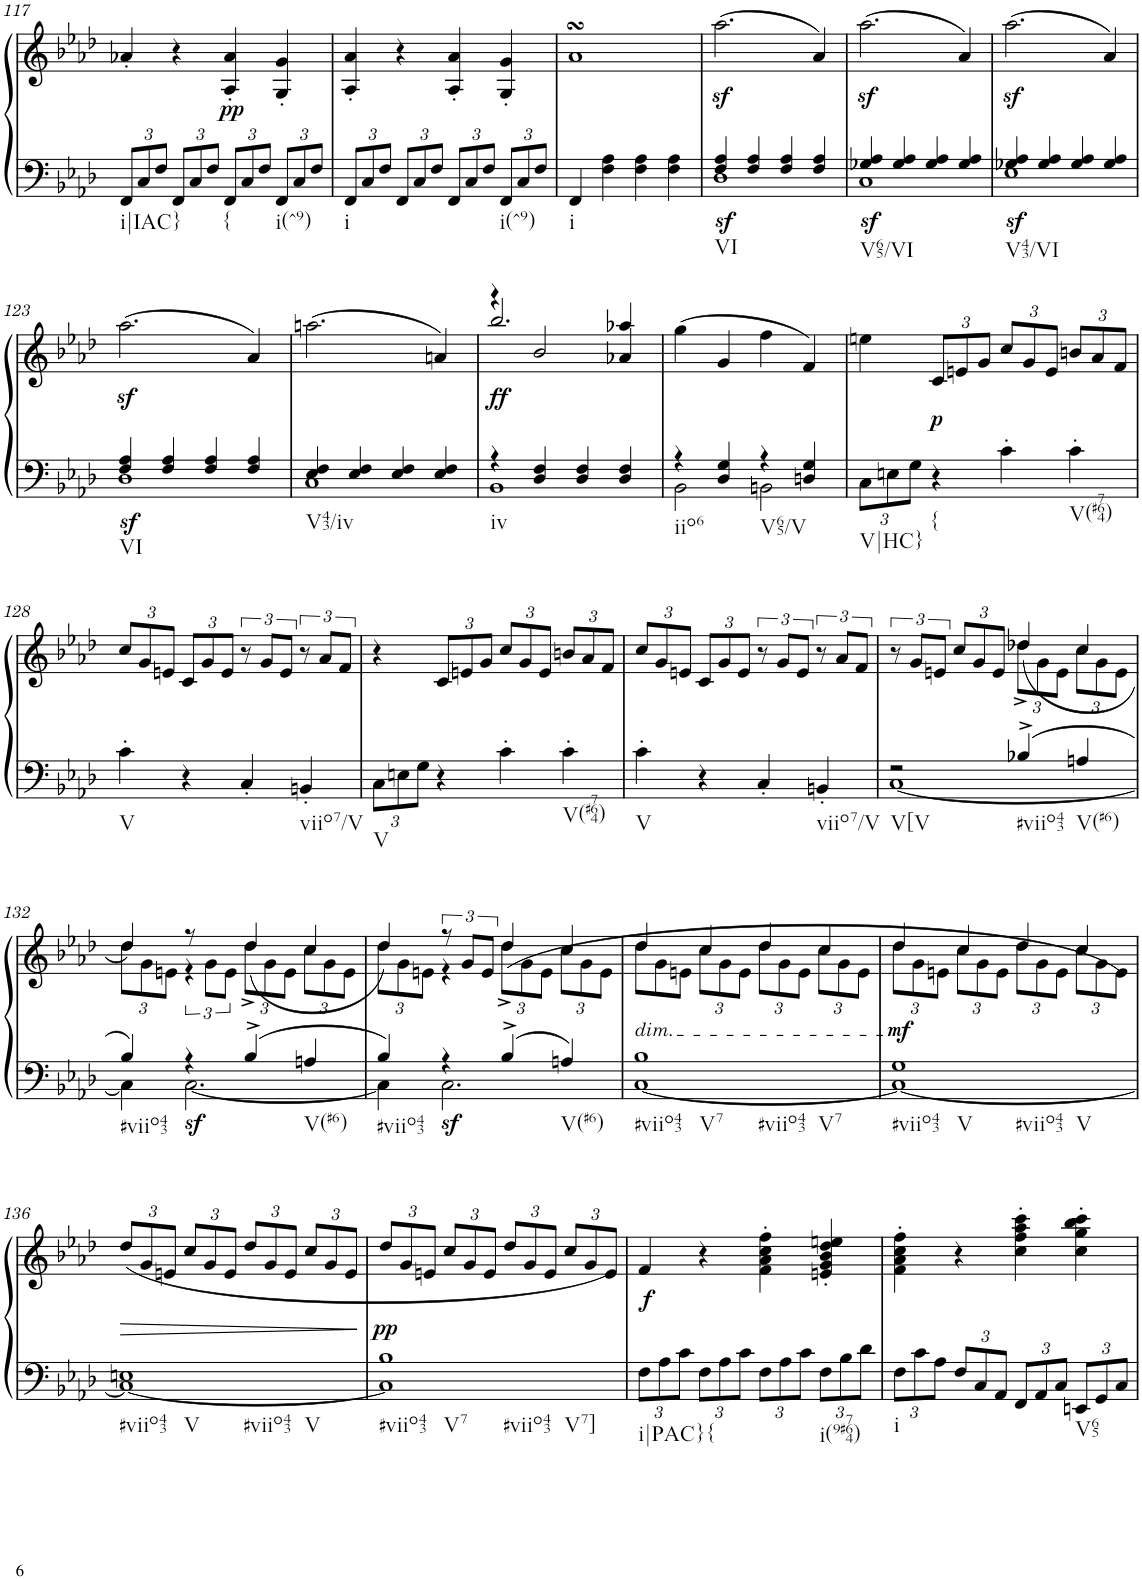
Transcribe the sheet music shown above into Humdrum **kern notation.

**kern	**kern	**dynam
*part1	*part1	*part1
*staff2	*staff1	*staff1/2
*I"Piano	*	*
*I'Pno.	*	*
!!LO:PB:g=z
*clefF4	*clefG2	*
*k[b-e-a-d-]	*k[b-e-a-d-]	*
*A-:	*A-:	*
*M2/2	*M2/2	*
*met(c|)	*met(c|)	*
*Xbrackettup	*	*
=117	=117	=117
*	*^	*
!LO:TX:b:t=i|IAC}	!	!	!
12FF/L	4a-X'/	3..ryy	.
12C/	.	.	.
12F/J	.	.	.
12FF/L	4r	.	.
12C/	.	.	.
12F/J	.	.	.
!LO:TX:b:t={	!	!	!
12FF/L	4A-/' 4a-/'	.	.
!	!	!	!LO:DY:b
12C/	.	3ryy	pp
12F/J	.	.	.
!LO:TX:b:t=i(^9)	!	!	!
12FF/L	4G/' 4g/'	.	.
12C/	.	.	.
12F/J	.	12ryy	.
=118	=118	=118	=118
!LO:TX:b:t=i	!	!	!
*	*v	*v	*
12FF/L	4A-/' 4a-/'	.
12C/	.	.
12F/J	.	.
12FF/L	4r	.
12C/	.	.
12F/J	.	.
12FF/L	4A-/' 4a-/'	.
12C/	.	.
12F/J	.	.
!LO:TX:b:t=i(^9)	!	!
12FF/L	4G/' 4g/'	.
12C/	.	.
12F/J	.	.
=119	=119	=119
!LO:TX:b:t=i	!	!
4FF/	1a-sSSs	.
4F\ 4A-\	.	.
4F\ 4A-\	.	.
4F\ 4A-\	.	.
=120	=120	=120
*^	*	*
!LO:TX:b:t=VI	!	!	!
!	!	!	!LO:DY:b=2
4F/ 4A-/	1D-	(2.aa-z<\	sf
4F/ 4A-/	.	.	.
4F/ 4A-/	.	.	.
4F/ 4A-/	.	4a-/)	.
=121	=121	=121	=121
!LO:TX:b:t=V65/VI	!	!	!
!	!	!	!LO:DY:b=2
4G-X/ 4A-/	1C	(2.aa-z<\	sf
4G-/ 4A-/	.	.	.
4G-/ 4A-/	.	.	.
4G-/ 4A-/	.	4a-/)	.
=122	=122	=122	=122
!LO:TX:b:t=V43/VI	!	!	!
!	!	!	!LO:DY:b=2
4G-X/ 4A-/	1E-	(2.aa-z<\	sf
4G-/ 4A-/	.	.	.
4G-/ 4A-/	.	.	.
4G-/ 4A-/	.	4a-/)	.
!!LO:LB:g=z
=123	=123	=123	=123
!LO:TX:b:t=VI	!	!	!
!	!	!	!LO:DY:b=2
4F/ 4A-/	1D-	(2.aa-z<\	sf
4F/ 4A-/	.	.	.
4F/ 4A-/	.	.	.
4F/ 4A-/	.	4a-/)	.
=124	=124	=124	=124
!LO:TX:b:t=V43/iv	!	!	!
4E-/ 4F/	1C	(2.aan\	.
4E-/ 4F/	.	.	.
4E-/ 4F/	.	.	.
4E-/ 4F/	.	4an/)	.
=125	=125	=125	=125
*	*	*^	*
!LO:TX:b:t=iv	!	!	!	!
!	!	!	!	!LO:DY:b
4r	1BB-	4r	2.bb-/	ff
4D-/ 4F/	.	2b-/	.	.
4D-/ 4F/	.	.	.	.
4D-/ 4F/	.	4a-X/	4aa-X/	.
=126	=126	=126	=126	=126
!LO:TX:b:t=iio6	!	!	!	!
*	*	*v	*v	*
4r	2BB-\	(4gg\	.
4D-/ 4G/	.	4g/	.
!LO:TX:b:t=V65/V	!	!	!
4r	2BBn\	4ff\	.
4Dn/ 4G/	.	4f/)	.
*v	*v	*	*
=127	=127	=127
!LO:TX:b:t=V|HC}	!	!
12C\L	4een\	.
12En\	.	.
12G\J	.	.
*	*Xbrackettup	*
!LO:TX:b:t={	!	!
!	!	!LO:DY:b
4r	12c/L	p
.	12en/	.
.	12g/J	.
4c'\	12cc/L	.
.	12g/	.
.	12e/J	.
!LO:TX:b:t=V(#764)	!	!
4c'\	12bn/L	.
.	12a-/	.
.	12f/J	.
!!LO:LB:g=z
=128	=128	=128
!LO:TX:b:t=V	!	!
4c'\	12cc/L	.
.	12g/	.
.	12en/J	.
4r	12c/L	.
.	12g/	.
.	12e/J	.
*	*brackettup	*
4C'/	12r	.
.	12g/L	.
.	12e/J	.
!LO:TX:b:t=viio7/V	!	!
4BBn'/	12r	.
.	12a-/L	.
.	12f/J	.
=129	=129	=129
!LO:TX:b:t=V	!	!
12C\L	4r	.
12En\	.	.
12G\J	.	.
*	*Xbrackettup	*
4r	12c/L	.
.	12en/	.
.	12g/J	.
4c'\	12cc/L	.
.	12g/	.
.	12e/J	.
!LO:TX:b:t=V(#764)	!	!
4c'\	12bn/L	.
.	12a-/	.
.	12f/J	.
=130	=130	=130
!LO:TX:b:t=V	!	!
4c'\	12cc/L	.
.	12g/	.
.	12en/J	.
4r	12c/L	.
.	12g/	.
.	12e/J	.
*	*brackettup	*
4C'/	12r	.
.	12g/L	.
.	12e/J	.
!LO:TX:b:t=viio7/V	!	!
4BBn'/	12r	.
.	12a-/L	.
.	12f/J	.
=131	=131	=131
*^	*^	*
!LO:TX:b:t=V[V	!	!	!	!
2r	[1C	12r	2ryy	.
.	.	12g/L	.	.
.	.	12en/J	.	.
*	*	*Xbrackettup	*	*
.	.	12cc/L	.	.
.	.	12g/	.	.
.	.	12e/J	.	.
!LO:TX:b:t=#viio43	!	!	!	!
4B-X^/	.	12dd-^\L	(4dd-X/	.
.	.	12g\	.	.
.	.	12e\J	.	.
!LO:TX:b:t=V(#6)	!	!	!	!
4An/	.	12cc\L	4cc/	.
.	.	12g\	.	.
.	.	12e\J	.	.
!!LO:LB:g=z	!!
=132	=132	=132	=132	=132
!LO:TX:b:t=#viio43	!	!	!	!
4B-/	4C\]	12dd-\L	4dd-/)	.
.	.	12g\	.	.
.	.	12en\J	.	.
*	*	*brackettup	*	*
!	!	!	!	!LO:DY:b=2
4r	[2.C\	12r	4r	sf
.	.	12g\L	.	.
.	.	12e\J	.	.
*	*	*Xbrackettup	*	*
4B-^/	.	12dd-^\L	(4dd-/	.
.	.	12g\	.	.
.	.	12e\J	.	.
!LO:TX:b:t=V(#6)	!	!	!	!
4An/	.	12cc\L	4cc/	.
.	.	12g\	.	.
.	.	12e\J	.	.
=133	=133	=133	=133	=133
!LO:TX:b:t=#viio43	!	!	!	!
4B-/	4C\]	12dd-\L	4dd-/)	.
.	.	12g\	.	.
.	.	12en\J	.	.
*	*	*brackettup	*	*
!	!	!	!	!LO:DY:b=2
4r	2.C\	12r	4r	sf
.	.	12g/L	.	.
.	.	12e/J	.	.
*	*	*Xbrackettup	*	*
4B-^/	.	(>12dd-^\L	4dd-/	.
.	.	12g\	.	.
.	.	12e\J	.	.
!LO:TX:b:t=V(#6)	!	!	!	!
4An/	.	12cc\L	4cc/	.
.	.	12g\	.	.
.	.	12e\J	.	.
=134	=134	=134	=134	=134
!	!	!LO:TX:b:i:t=dim.	!	!
!LO:TX:b:t=#viio43	!	!	!	!
!LO:TX:b:t=V7	!	!	!	!
!LO:TX:b:t=#viio43	!	!	!	!
!LO:TX:b:t=V7	!	!	!	!
1B-	[1C	12dd-\L	4dd-/	.
.	.	12g\	.	.
.	.	12en\J	.	.
.	.	12cc\L	4cc/	.
.	.	12g\	.	.
.	.	12e\J	.	.
.	.	12dd-\L	4dd-/	.
.	.	12g\	.	.
.	.	12e\J	.	.
.	.	12cc\L	4cc/	.
.	.	12g\	.	.
.	.	12e\J	.	.
=135	=135	=135	=135	=135
!LO:TX:b:t=#viio43	!	!	!	!
!LO:TX:b:t=V	!	!	!	!
!LO:TX:b:t=#viio43	!	!	!	!
!LO:TX:b:t=V	!	!	!	!
!	!	!	!	!LO:DY:b
1G	1C_	12dd-\L	4dd-/	mf
.	.	12g\	.	.
.	.	12en\J	.	.
.	.	12cc\L	4cc/	.
.	.	12g\	.	.
.	.	12e\J	.	.
.	.	12dd-\L	4dd-/	.
.	.	12g\	.	.
.	.	12e\J	.	.
.	.	12cc\L	4cc/	.
.	.	12g\	.	.
.	.	12e\J)	.	.
*	*	*v	*v	*
!!LO:LB:g=z
=136	=136	=136	=136
!LO:TX:b:t=#viio43	!	!	!
!LO:TX:b:t=V	!	!	!
!LO:TX:b:t=#viio43	!	!	!
!LO:TX:b:t=V	!	!	!
!	!	!	!LO:HP:b
1En	1C_	(12dd-/L	>
.	.	12g/	.
.	.	12en/J	.
.	.	12cc/L	.
.	.	12g/	.
.	.	12e/J	.
.	.	12dd-/L	.
.	.	12g/	.
.	.	12e/J	.
.	.	12cc/L	.
.	.	12g/	.
.	.	12e/J	.
*v	*v	*	*
.	.	]
=137	=137	=137
*^	*	*
!LO:TX:b:t=#viio43	!	!	!
!LO:TX:b:t=V7	!	!	!
!LO:TX:b:t=#viio43	!	!	!
!LO:TX:b:t=V7]	!	!	!
!	!	!	!LO:DY:b
1B-	1C]	12dd-/L	pp
.	.	12g/	.
.	.	12en/J	.
.	.	12cc/L	.
.	.	12g/	.
.	.	12e/J	.
.	.	12dd-/L	.
.	.	12g/	.
.	.	12e/J	.
.	.	12cc/L	.
.	.	12g/	.
.	.	12e/J)	.
*v	*v	*	*
=138	=138	=138
!LO:TX:b:t=i|PAC}{	!	!
!	!	!LO:DY:b
12F\L	4f/	f
12A-\	.	.
12c\J	.	.
12F\L	4r	.
12A-\	.	.
12c\J	.	.
12F\L	4f\' 4a-\' 4cc\' 4ff\'	.
12A-\	.	.
12c\J	.	.
!LO:TX:b:t=i(9#764)	!	!
12F\L	4en/' 4g/' 4b-/' 4dd-/' 4een/'	.
12B-\	.	.
12d-\J	.	.
=139	=139	=139
!LO:TX:b:t=i	!	!
12F\L	4f\' 4a-\' 4cc\' 4ff\'	.
12c\	.	.
12A-\J	.	.
12F/L	4r	.
12C/	.	.
12AA-/J	.	.
12FF/L	4cc\' 4ff\' 4aa-\' 4ccc\'	.
12AA-/	.	.
12C/J	.	.
!LO:TX:b:t=V65	!	!
12EEn/L	4cc\' 4gg\' 4bb-\' 4ccc\'	.
12GG/	.	.
12C/J	.	.
=	=	=
*-	*-	*-
